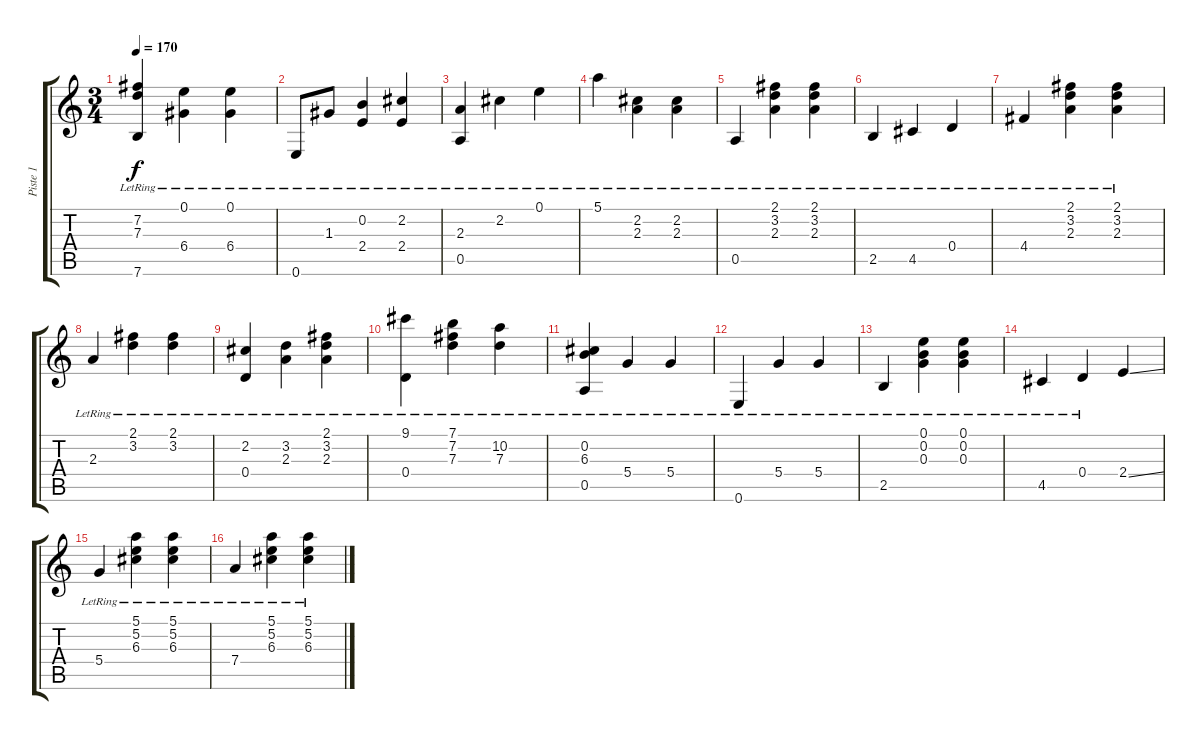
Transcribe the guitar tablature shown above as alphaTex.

\track ("Piste 1" "Piste 1") {instrument acousticguitarnylon}
\staff {score tabs}
\tuning (E4 B3 G3 D3 A2 E2) {hide}
\ts (3 4)
\tempo 170
\clef g2
\ks c
(7.2{lr} 7.3{lr} 7.6{lr}).4{dy f} (0.1{lr} 6.4{lr}).4 (0.1{lr} 6.4{lr}).4 |
0.6{lr}.8 1.3{lr}.8 (0.2{lr} 2.4{lr}).4 (2.2{lr} 2.4{lr}).4 |
(2.3{lr} 0.5{lr}).4 2.2{lr}.4 0.1{lr}.4 |
5.1{lr}.4 (2.2{lr} 2.3{lr}).4 (2.2{lr} 2.3{lr}).4 |
0.5{lr}.4 (2.1{lr} 3.2{lr} 2.3{lr}).4 (2.1{lr} 3.2{lr} 2.3{lr}).4 |
2.5{lr}.4 4.5{lr}.4 0.4{lr}.4 |
4.4{lr}.4 (2.1{lr} 3.2{lr} 2.3{lr}).4 (2.1{lr} 3.2{lr} 2.3{lr}).4 |
2.3{lr}.4 (2.1{lr} 3.2{lr}).4 (2.1{lr} 3.2{lr}).4 |
(2.2{lr} 0.4{lr}).4 (3.2{lr} 2.3{lr}).4 (2.1{lr} 3.2{lr} 2.3{lr}).4 |
(9.1{lr} 0.4{lr}).4 (7.1{lr} 7.2{lr} 7.3{lr}).4 (10.2{lr} 7.3{lr}).4 |
(0.2{lr} 6.3{lr} 0.5{lr}).4 5.4{lr}.4 5.4{lr}.4 |
0.6{lr}.4 5.4{lr}.4 5.4{lr}.4 |
2.5{lr}.4 (0.1{lr} 0.2{lr} 0.3{lr}).4 (0.1{lr} 0.2{lr} 0.3{lr}).4 |
4.5{lr}.4 0.4{lr}.4 2.4{ss}.4 |
5.4{lr}.4 (5.1{lr} 5.2{lr} 6.3{lr}).4 (5.1{lr} 5.2{lr} 6.3{lr}).4 |
7.4{lr}.4 (5.1{lr} 5.2{lr} 6.3{lr}).4 (5.1{lr} 5.2{lr} 6.3{lr}).4
